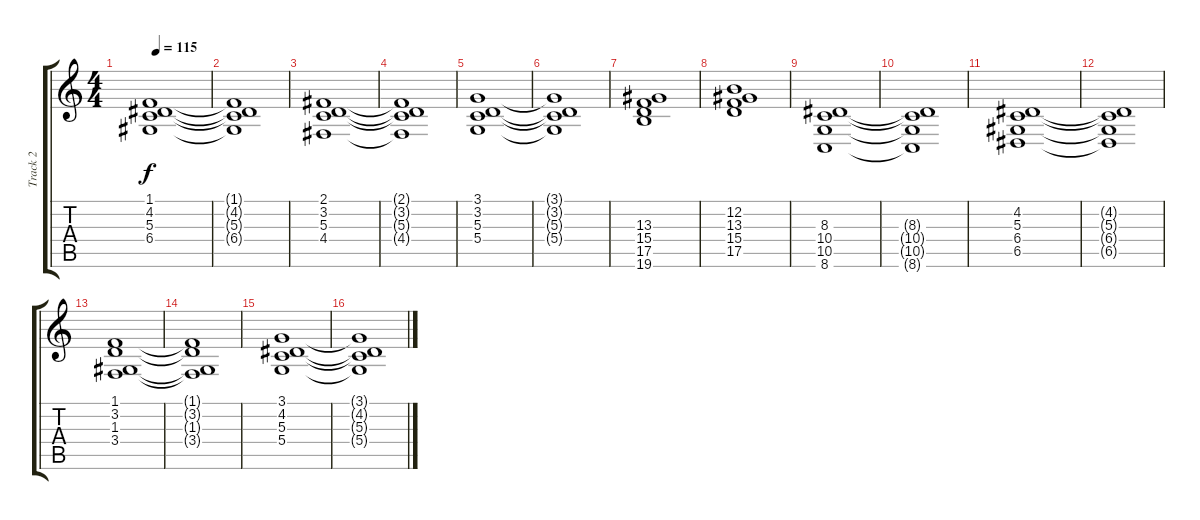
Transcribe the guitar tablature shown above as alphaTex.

\track ("Track 2" "Track 2") {instrument churchorgan}
\staff {score tabs}
\tuning (E4 B3 G3 D3 A2 E2) {hide}
\ts (4 4)
\tempo 115
\clef g2
\ks c
(1.1 4.2 5.3 6.4).1{dy f} |
(1.1{t} 4.2{t} 5.3{t} 6.4{t}).1 |
(2.1 3.2 5.3 4.4).1 |
(2.1{t} 3.2{t} 5.3{t} 4.4{t}).1 |
(3.1 3.2 5.3 5.4).1 |
(3.1{t} 3.2{t} 5.3{t} 5.4{t}).1 |
(13.3 15.4 17.5 19.6).1 |
(12.2 13.3 15.4 17.5).1 |
(8.3 10.4 10.5 8.6).1 |
(8.3{t} 10.4{t} 10.5{t} 8.6{t}).1 |
(4.2 5.3 6.4 6.5).1 |
(4.2{t} 5.3{t} 6.4{t} 6.5{t}).1 |
(1.1 3.2 1.3 3.4).1 |
(1.1{t} 3.2{t} 1.3{t} 3.4{t}).1 |
(3.1 4.2 5.3 5.4).1 |
(3.1{t} 4.2{t} 5.3{t} 5.4{t}).1
